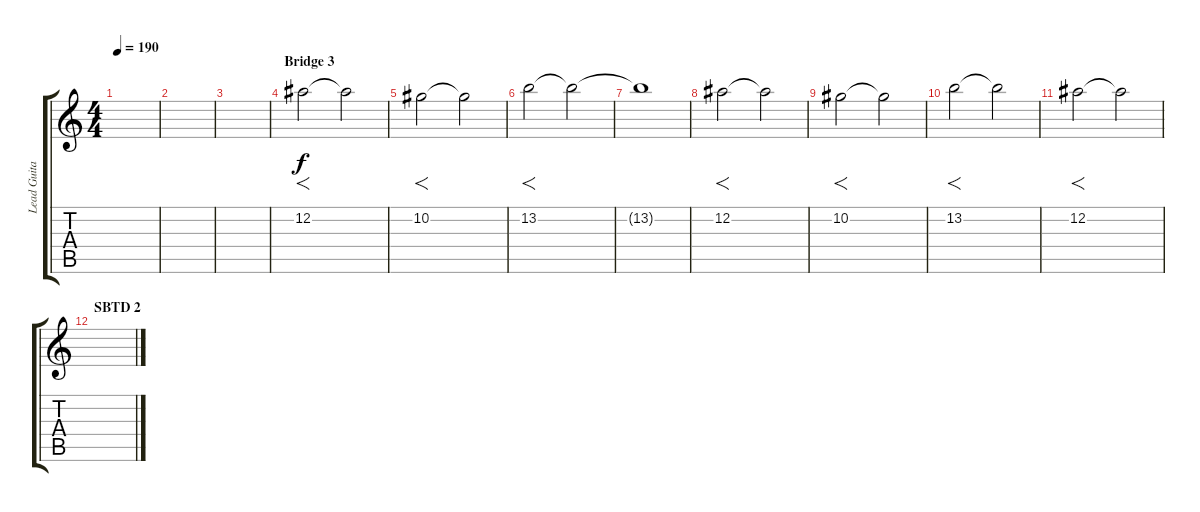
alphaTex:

\track ("Lead Guitar" "Lead Guita") {instrument distortionguitar}
\staff {score tabs}
\tuning (Eb4 Bb3 Gb3 Db3 Ab2 Eb2) {hide}
\ts (4 4)
\tempo 190
\clef g2
\ks c
|
|
|
\section ("" "Bridge 3")
12.2.2{f} 12.2{t}.2 |
10.2.2{f} 10.2{t}.2 |
13.2.2{f} 13.2{t}.2 |
13.2{t}.1 |
12.2.2{f} 12.2{t}.2 |
10.2.2{f} 10.2{t}.2 |
13.2.2{f} 13.2{t}.2 |
12.2.2{f} 12.2{t}.2 |
\section ("" "SBTD 2")
